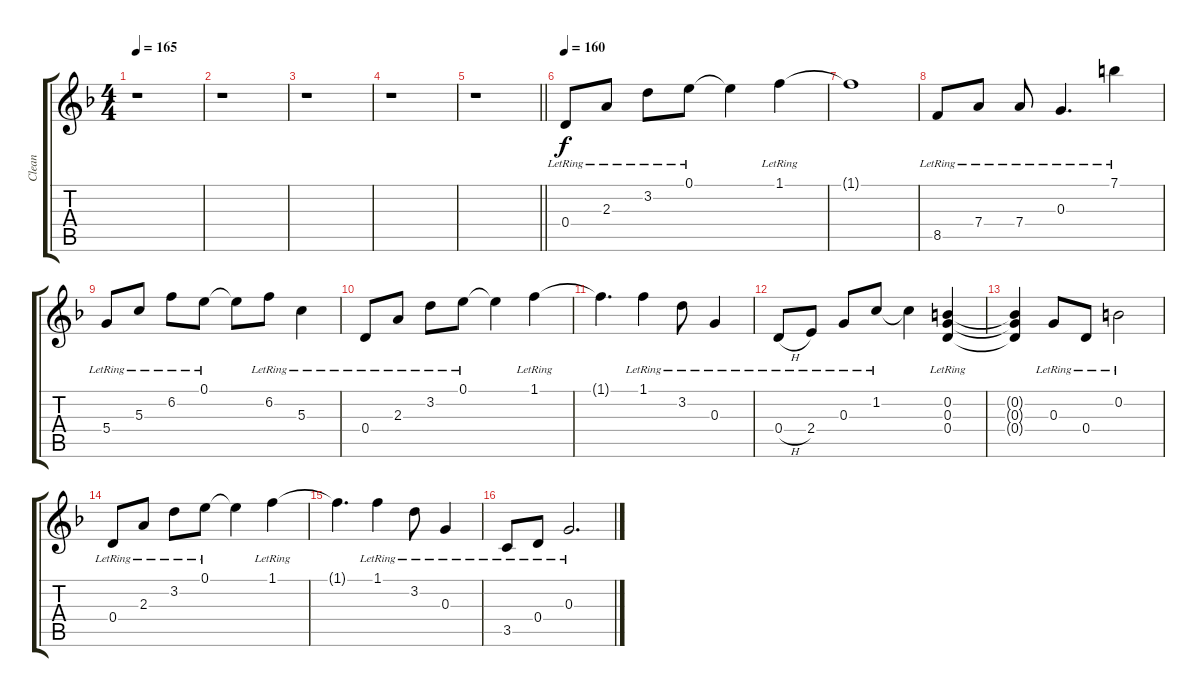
\track ("Clean" "Clean") {instrument electricguitarclean}
\staff {score tabs}
\tuning (E4 B3 G3 D3 A2 E2) {hide}
\ts (4 4)
\tempo 165
\clef g2
\ks f
r.1{dy f} |
r.1 |
r.1 |
r.1 |
\barLineRight lightlight
r.1 |
\tempo 160
0.4{lr}.8 2.3{lr}.8 3.2{lr}.8 0.1{lr}.8 0.1{t}.4 1.1{lr}.4 |
1.1{t}.1 |
8.5{lr}.8 7.4{lr}.8 7.4{lr}.8 0.3{lr}.4{d} 7.1{lr}.4 |
5.4{lr}.8 5.3{lr}.8 6.2{lr}.8 0.1{lr}.8 0.1{t}.8 6.2{lr}.8 5.3{lr}.4 |
0.4{lr}.8 2.3{lr}.8 3.2{lr}.8 0.1{lr}.8 0.1{t}.4 1.1{lr}.4 |
1.1{t}.4{d} 1.1{lr}.4 3.2{lr}.8 0.3{lr}.4 |
0.4{h lr}.8 2.4{lr}.8 0.3{lr}.8 1.2{lr}.8 1.2{t}.4 (0.2{lr} 0.3{lr} 0.4{lr}).4 |
(0.2{t} 0.3{t} 0.4{t}).4 0.3{lr}.8 0.4{lr}.8 0.2{lr}.2 |
0.4{lr}.8 2.3{lr}.8 3.2{lr}.8 0.1{lr}.8 0.1{t}.4 1.1{lr}.4 |
1.1{t}.4{d} 1.1{lr}.4 3.2{lr}.8 0.3{lr}.4 |
3.5{lr}.8 0.4{lr}.8 0.3{lr}.2{d}
